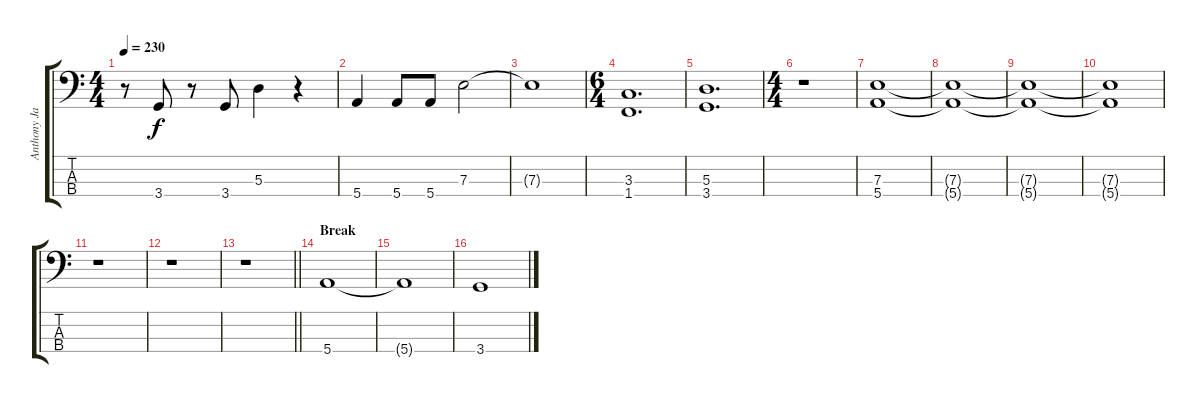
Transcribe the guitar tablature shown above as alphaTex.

\track ("Anthony Jackson" "Anthony Ja") {instrument electricbassfinger}
\staff {score tabs}
\tuning (G2 D2 A1 E1) {hide}
\ts (4 4)
\tempo 230
\clef f4
\ks c
r.8{dy f} 3.4.8 r.8 3.4.8 5.3.4 r.4 |
5.4.4 5.4.8 5.4.8 7.3.2 |
7.3{t}.1 |
\ts (6 4)
(3.3 1.4).1{d} |
(5.3 3.4).1{d} |
\ts (4 4)
r.1 |
(7.3 5.4).1 |
(7.3{t} 5.4{t}).1 |
(7.3{t} 5.4{t}).1 |
(7.3{t} 5.4{t}).1 |
r.1 |
r.1 |
\barLineRight lightlight
r.1 |
\section ("" "Break")
5.4.1{volume 12} |
5.4{t}.1 |
3.4.1
